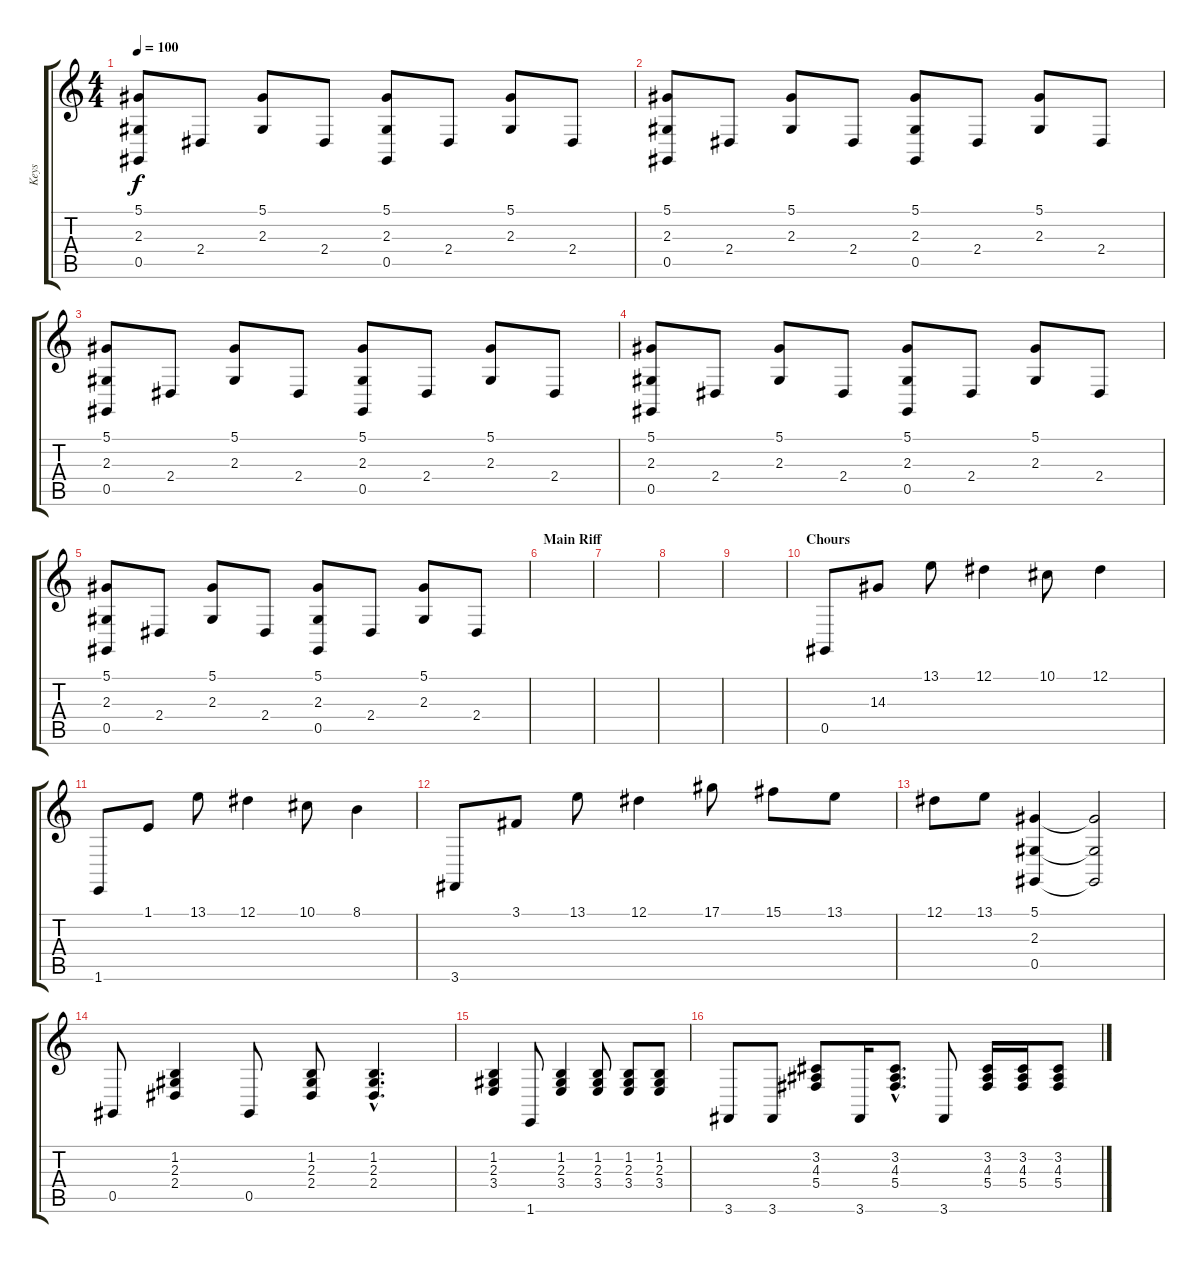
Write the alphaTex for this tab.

\track ("Keys" "Keys") {instrument electricgrandpiano}
\staff {score tabs}
\tuning (Eb4 Bb3 Gb3 Db3 Ab2 Eb2) {hide}
\ts (4 4)
\tempo 100
\clef g2
\ks c
(5.1 2.3 0.5).8{dy f instrument brightacousticpiano} 2.4.8 (5.1 2.3).8 2.4.8 (5.1 2.3 0.5).8 2.4.8 (5.1 2.3).8 2.4.8 |
(5.1 2.3 0.5).8{instrument brightacousticpiano} 2.4.8 (5.1 2.3).8 2.4.8 (5.1 2.3 0.5).8 2.4.8 (5.1 2.3).8 2.4.8 |
(5.1 2.3 0.5).8{instrument brightacousticpiano} 2.4.8 (5.1 2.3).8 2.4.8 (5.1 2.3 0.5).8 2.4.8 (5.1 2.3).8 2.4.8 |
(5.1 2.3 0.5).8{instrument brightacousticpiano} 2.4.8 (5.1 2.3).8 2.4.8 (5.1 2.3 0.5).8 2.4.8 (5.1 2.3).8 2.4.8 |
(5.1 2.3 0.5).8{instrument brightacousticpiano} 2.4.8 (5.1 2.3).8 2.4.8 (5.1 2.3 0.5).8 2.4.8 (5.1 2.3).8 2.4.8 |
\section ("" "Main Riff")
|
|
|
|
\section ("" "Chours")
0.5.8 14.3.8 13.1.8 12.1.4 10.1.8 12.1.4 |
1.6.8 1.1.8 13.1.8 12.1.4 10.1.8 8.1.4 |
3.6.8 3.1.8 13.1.8 12.1.4 17.1.8 15.1.8 13.1.8 |
12.1.8 13.1.8 (5.1 2.3 0.5).4 (5.1{t} 2.3{t} 0.5{t}).2 |
0.5.8 (1.2 2.3 2.4).4 0.5.8 (1.2 2.3 2.4).8 (1.2{hac} 2.3{hac} 2.4{hac}).4{d} |
(1.2 2.3 3.4).4 1.6.8 (1.2 2.3 3.4).4 (1.2 2.3 3.4).8 (1.2 2.3 3.4).8 (1.2 2.3 3.4).8 |
3.6.8 3.6.8 (3.2 4.3 5.4).8 3.6.16 (3.2{hac} 4.3{hac} 5.4{hac}).8{d} 3.6.8 (3.2 4.3 5.4).16 (3.2 4.3 5.4).16 (3.2 4.3 5.4).8
